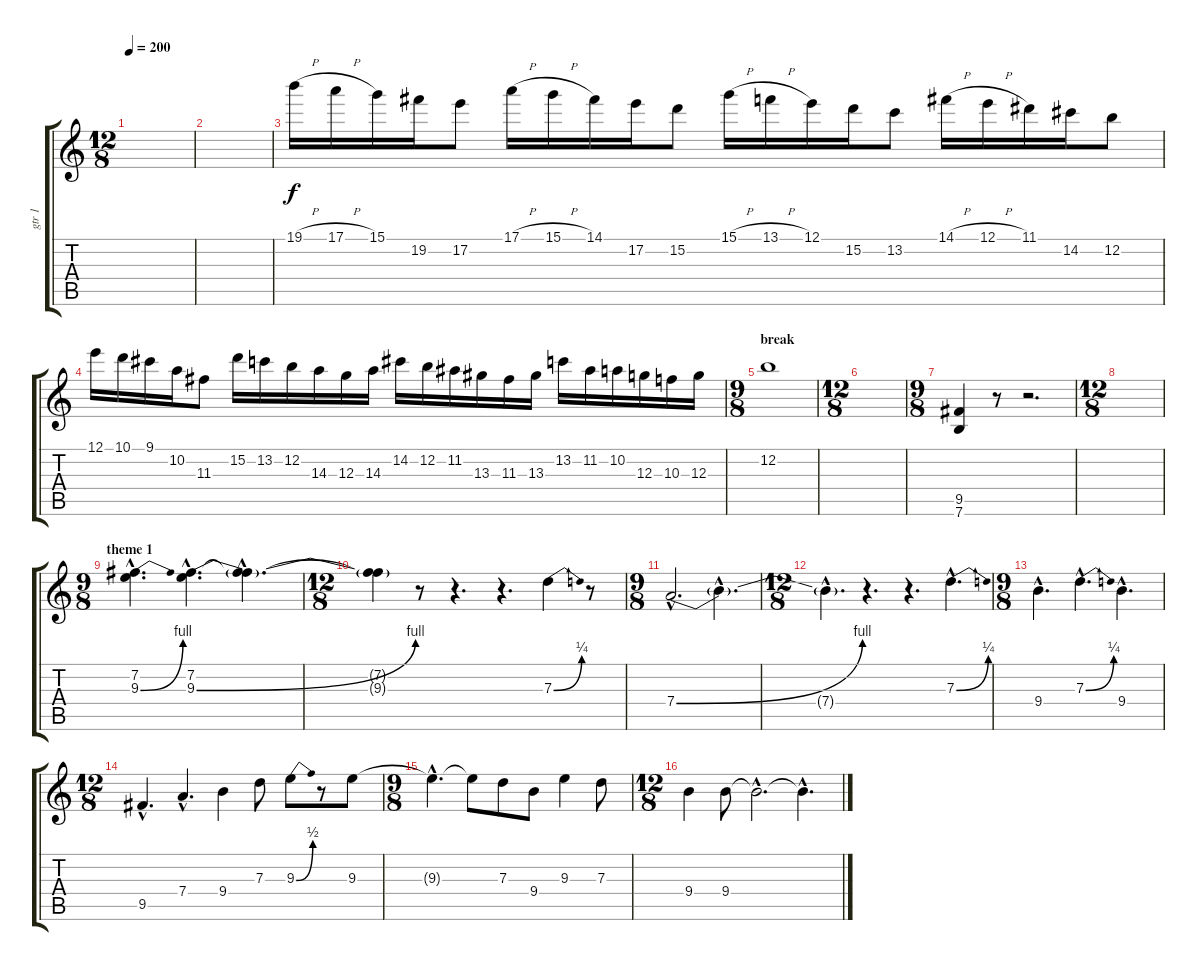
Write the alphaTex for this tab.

\track ("gtr 1" "gtr 1") {instrument distortionguitar}
\staff {score tabs}
\tuning (E4 B3 G3 D3 A2 E2) {hide}
\ts (12 8)
\tempo 200
\clef g2
\ks c
|
|
19.1{h}.16 17.1{h}.16 15.1.16 19.2.16 17.2.8 17.1{h}.16 15.1{h}.16 14.1.16 17.2.16 15.2.8 15.1{h}.16 13.1{h}.16 12.1.16 15.2.16 13.2.8 14.1{h}.16 12.1{h}.16 11.1.16 14.2.16 12.2.8 |
12.1.16 10.1.16 9.1.16 10.2.16 11.3.8 15.2.16 13.2.16 12.2.16 14.3.16 12.3.16 14.3.16 14.2.16 12.2.16 11.2.16 13.3.16 11.3.16 13.3.16 13.2.16 11.2.16 10.2.16 12.3.16 10.3.16 12.3.16 |
\ts (9 8)
\section ("" "break")
12.2.1 |
\ts (12 8)
|
\ts (9 8)
(9.5 7.6).4 r.8 r.2{d} |
\ts (12 8)
|
\ts (9 8)
\section ("" "theme 1")
(7.2{hac} 9.3{be (bend 0 0 60 4) hac}).4{d} (7.2{hac} 9.3{be (bend 0 0 60 4) hac}).4{d} (7.2{hac t} 9.3{hac t}).4{d} |
\ts (12 8)
(7.2{t} 9.3{t}).4 r.8 r.4{d} r.4{d} 7.3{be (bend 0 0 60 1)}.4 r.8 |
\ts (9 8)
7.4{be (bend 0 0 60 4) hac}.2{d} 7.4{hac t}.4{d} |
\ts (12 8)
7.4{hac t}.4{d} r.4{d} r.4{d} 7.3{be (bend 0 0 60 1) hac}.4{d} |
\ts (9 8)
9.4{hac}.4{d} 7.3{be (bend 0 0 60 1) hac}.4{d} 9.4{hac}.4{d} |
\ts (12 8)
9.5{hac}.4{d} 7.4{hac}.4{d} 9.4.4 7.3.8 9.3{be (bend 0 0 60 2)}.8 r.8 9.3.8 |
\ts (9 8)
9.3{hac t}.4{d} 9.3{t}.8 7.3.8 9.4.8 9.3.4 7.3.8 |
\ts (12 8)
9.4.4 9.4.8 9.4{hac t}.2{d} 9.4{hac t}.4{d}
